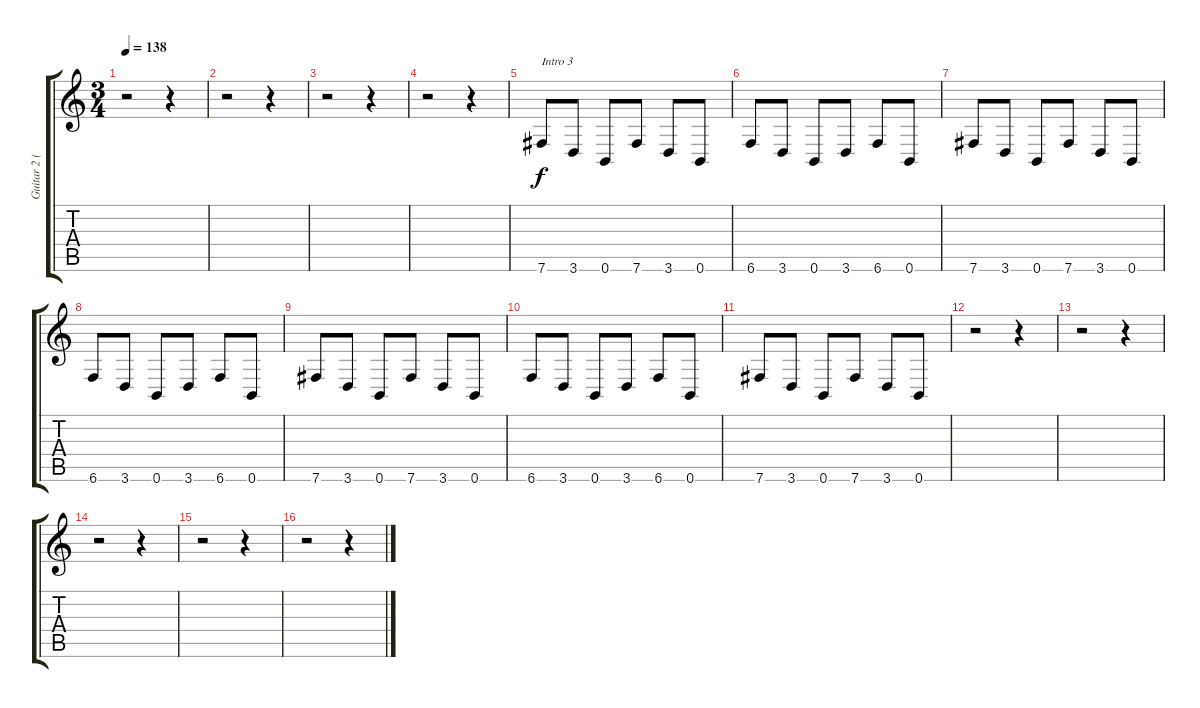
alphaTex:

\track ("Guitar 2 (On Repeat)" "Guitar 2 (") {instrument distortionguitar}
\staff {score tabs}
\tuning (Db4 Ab3 E3 B2 Gb2 B1) {hide}
\ts (3 4)
\tempo 138
\clef g2
\ks c
r.2{dy f} r.4 |
r.2 r.4 |
r.2 r.4 |
r.2 r.4 |
7.6.8{txt "Intro 3"} 3.6.8 0.6.8 7.6.8 3.6.8 0.6.8 |
6.6.8 3.6.8 0.6.8 3.6.8 6.6.8 0.6.8 |
7.6.8 3.6.8 0.6.8 7.6.8 3.6.8 0.6.8 |
6.6.8 3.6.8 0.6.8 3.6.8 6.6.8 0.6.8 |
7.6.8 3.6.8 0.6.8 7.6.8 3.6.8 0.6.8 |
6.6.8 3.6.8 0.6.8 3.6.8 6.6.8 0.6.8 |
7.6.8 3.6.8 0.6.8 7.6.8 3.6.8 0.6.8 |
r.2 r.4 |
r.2 r.4 |
r.2 r.4 |
r.2 r.4 |
r.2 r.4
